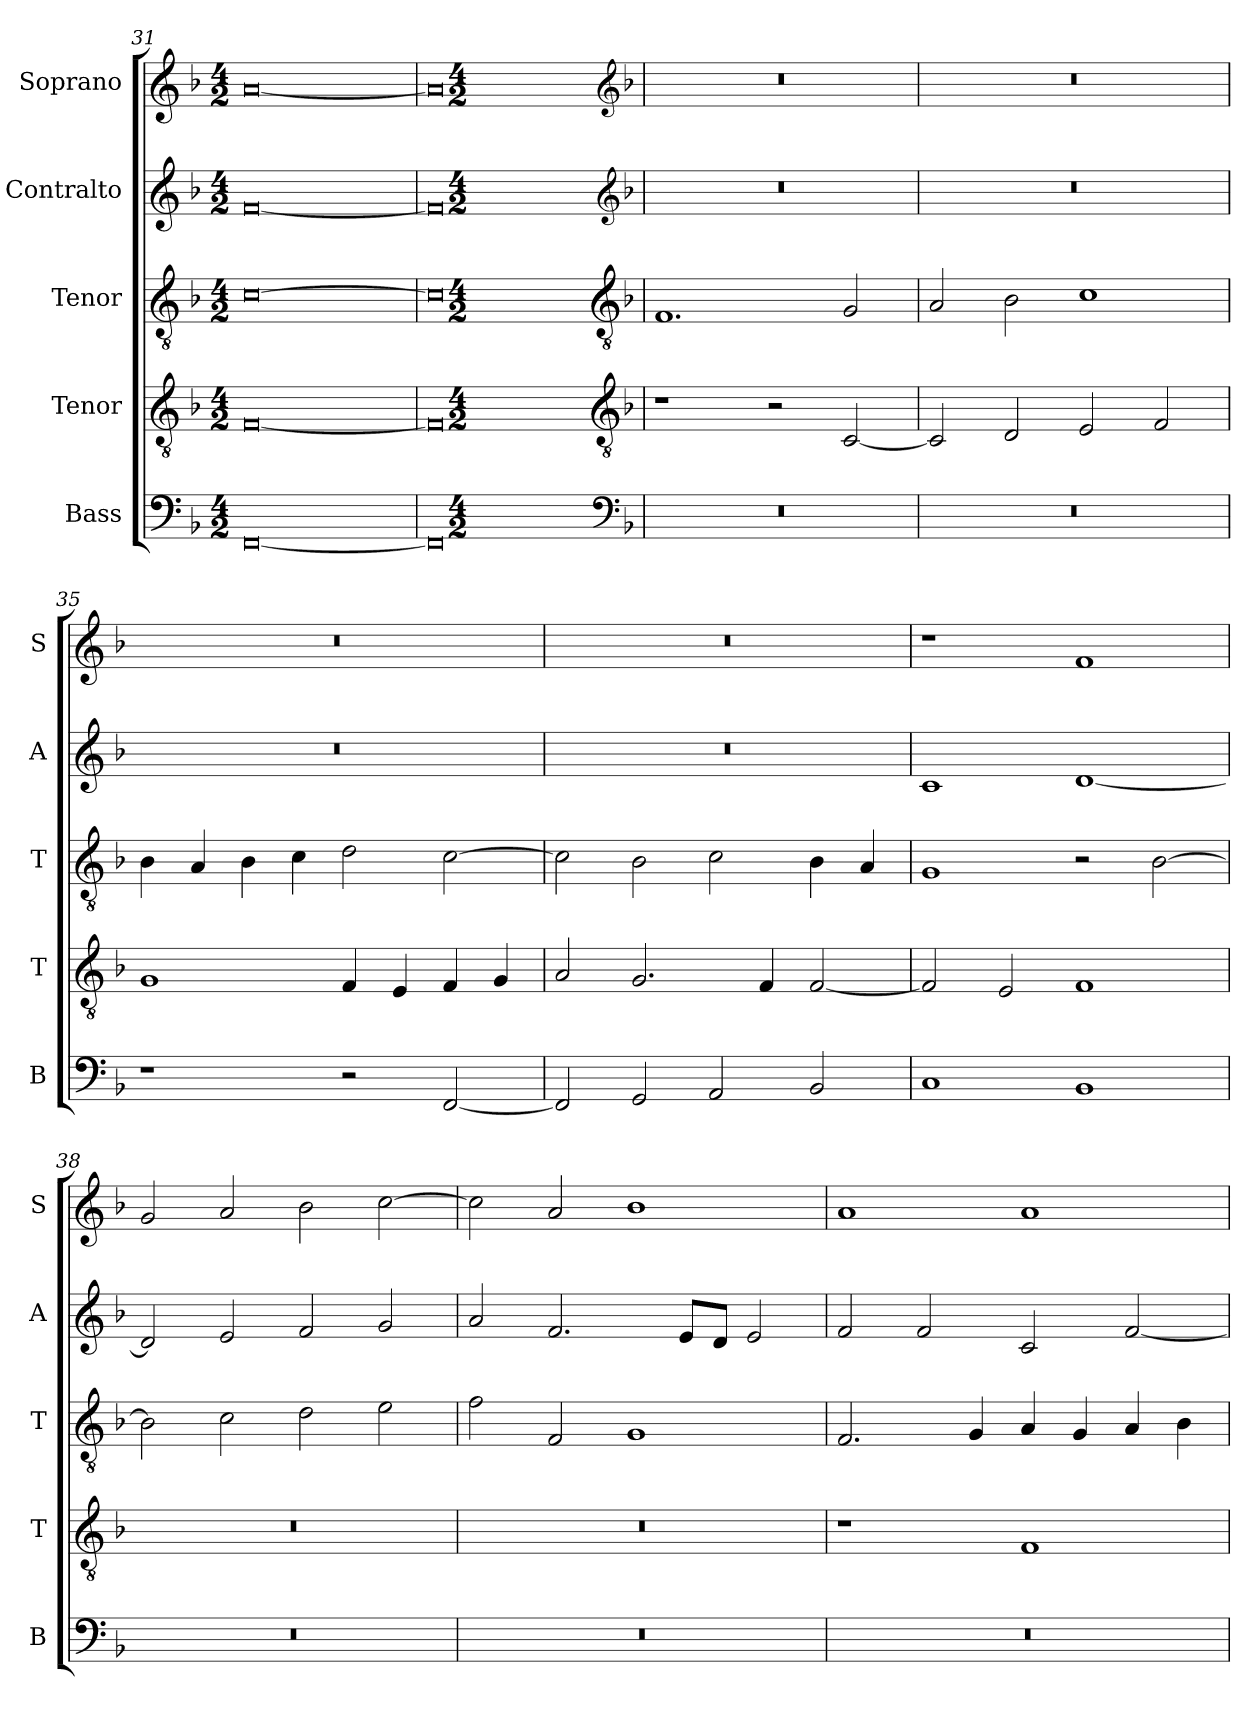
**kern	**kern	**kern	**kern	**kern
*part5	*part4	*part3	*part2	*part1
*staff5	*staff4	*staff3	*staff2	*staff1
*I"Bass	*I"Tenor	*I"Tenor	*I"Contralto	*I"Soprano
*I'B	*I'T	*I'T	*I'A	*I'S
*clefF4	*clefGv2	*clefGv2	*clefG2	*clefG2
*k[b-]	*k[b-]	*k[b-]	*k[b-]	*k[b-]
*F:ion	*F:ion	*F:ion	*F:ion	*F:ion
*M4/2	*M4/2	*M4/2	*M4/2	*M4/2
=31	=31	=31	=31	=31
[0FF	[0F	[0c	[0f	[0a
=32	=32	=32	=32	=32
0FF]	0F]	0c]	0f]	0a]
*clefF4	*clefGv2	*clefGv2	*clefG2	*clefG2
*k[b-]	*k[b-]	*k[b-]	*k[b-]	*k[b-]
*F:ion	*F:ion	*F:ion	*F:ion	*F:ion
*M4/2	*M4/2	*M4/2	*M4/2	*M4/2
=33	=33	=33	=33	=33
0r	1r	1.F	0r	0r
.	2r	.	.	.
.	[2C	2G	.	.
=34	=34	=34	=34	=34
0r	2C]	2A	0r	0r
.	2D	2B-	.	.
.	2E	1c	.	.
.	2F	.	.	.
=35	=35	=35	=35	=35
1r	1G	4B-	0r	0r
.	.	4A	.	.
.	.	4B-	.	.
.	.	4c	.	.
2r	4F	2d	.	.
.	4E	.	.	.
[2FF	4F	[2c	.	.
.	4G	.	.	.
=36	=36	=36	=36	=36
2FF]	2A	2c]	0r	0r
2GG	2.G	2B-	.	.
2AA	.	2c	.	.
.	4F	.	.	.
2BB-	[2F	4B-	.	.
.	.	4A	.	.
=37	=37	=37	=37	=37
1C	2F]	1G	1c	1r
.	2E	.	.	.
1BB-	1F	2r	[1d	1f
.	.	[2B-	.	.
=38	=38	=38	=38	=38
0r	0r	2B-]	2d]	2g
.	.	2c	2e	2a
.	.	2d	2f	2b-
.	.	2e	2g	[2cc
=39	=39	=39	=39	=39
0r	0r	2f	2a	2cc]
.	.	2F	2.f	2a
.	.	1G	.	1b-
.	.	.	8e/L	.
.	.	.	8d/J	.
.	.	.	2e	.
=40	=40	=40	=40	=40
0r	1r	2.F	2f	1a
.	.	.	2f	.
.	.	4G	.	.
.	1F	4A	2c	1a
.	.	4G	.	.
.	.	4A	[2f	.
.	.	4B-	.	.
=	=	=	=	=
*-	*-	*-	*-	*-
